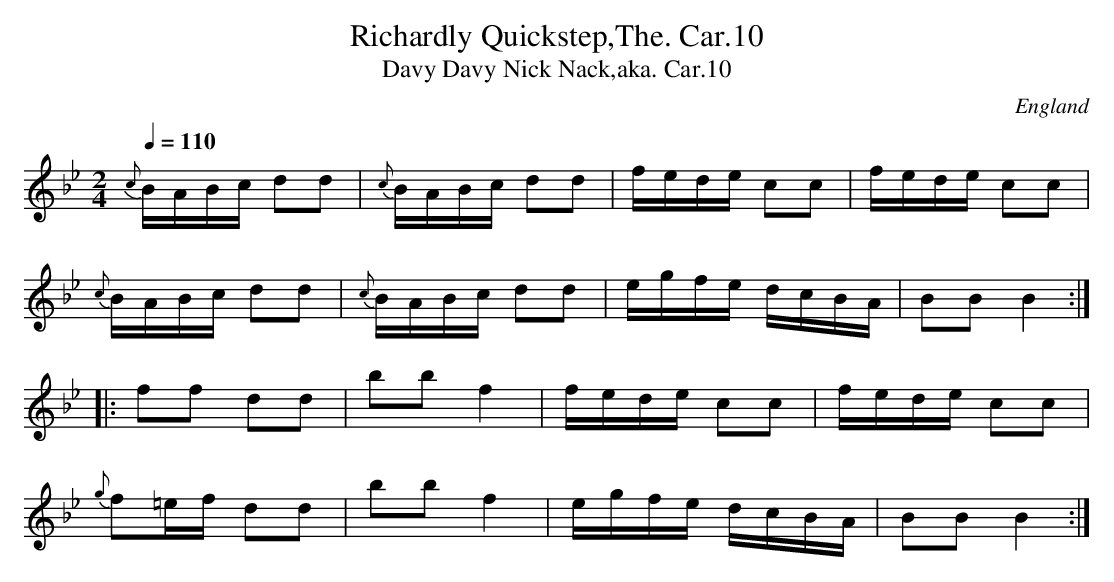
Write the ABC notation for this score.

X:1
T:Richardly Quickstep,The. Car.10
T:Davy Davy Nick Nack,aka. Car.10
L:1/16
M:2/4
O:England
Q:1/4=110
K:Bb
{c}BABc d2d2|{c}BABc d2d2|fede c2c2|fede c2c2|!
{c}BABc d2d2|{c}BABc d2d2|egfe dcBA|B2B2 B4:|!
|:f2f2 d2d2|b2b2 f4|fede c2c2|fede c2c2|!
{g}f2=ef d2d2|b2b2 f4|egfe dcBA|B2B2 B4:|
